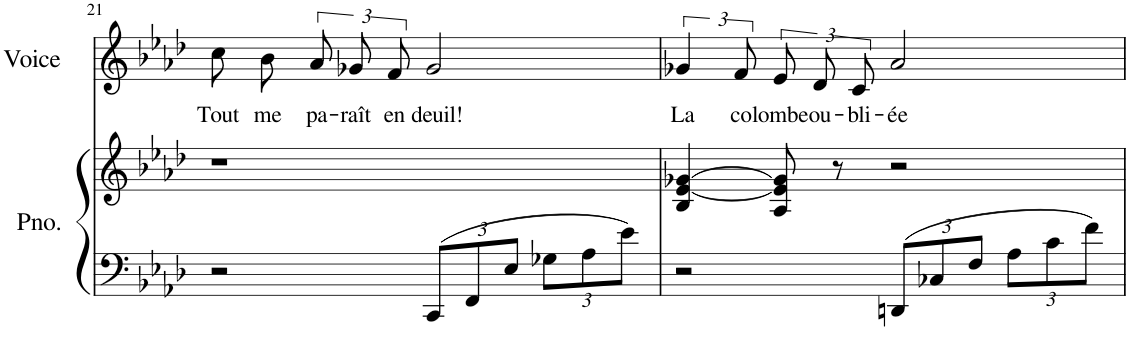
**kern	**kern	**kern	**text
*part2	*part2	*part1	*part1
*staff3	*staff2	*staff1	*staff1
*I"Piano	*	*I"Voice	*
*I'Pno.	*	*I'Voice	*
!!LO:PB:g=z
*clefF4	*clefG2	*clefG2	*
*k[b-e-a-d-]	*k[b-e-a-d-]	*k[b-e-a-d-]	*
*M4/4	*M4/4	*	*
=21	=21	=21	=21
!	!	!	!LO:LY:b
2r	1r	8cc\	Tout
!	!	!	!LO:LY:b
.	.	8b-\	me
!	!	!	!LO:LY:b
.	.	12a-/	pa-
!	!	!	!LO:LY:b
.	.	12g-X/	-raît
!	!	!	!LO:LY:b
.	.	12f/	en
*Xbrackettup	*	*	*
!	!	!	!LO:LY:b
12CC/L	.	2g-/	deuil!
12FF/	.	.	.
12E-/J	.	.	.
12G-X\L	.	.	.
12A-\	.	.	.
12e-\J	.	.	.
=22	=22	=22	=22
!	!	!	!LO:LY:b
2r	4B-/ [4e-/ [4g-X/	6g-X/	La
!	!	!	!LO:LY:b
.	.	12f/	co-
!	!	!	!LO:LY:b
.	8A-/ 8e-/] 8g-/]	12e-/	-lombe
!	!	!	!LO:LY:b
.	.	12d-/	ou-
.	8r	.	.
!	!	!	!LO:LY:b
.	.	12c/	-bli-
!	!	!	!LO:LY:b
12DDn/L	2r	2a-/	-ée
12C-X/	.	.	.
12F/J	.	.	.
12A-\L	.	.	.
12c\	.	.	.
12f\J	.	.	.
=	=	=	=
*-	*-	*-	*-
